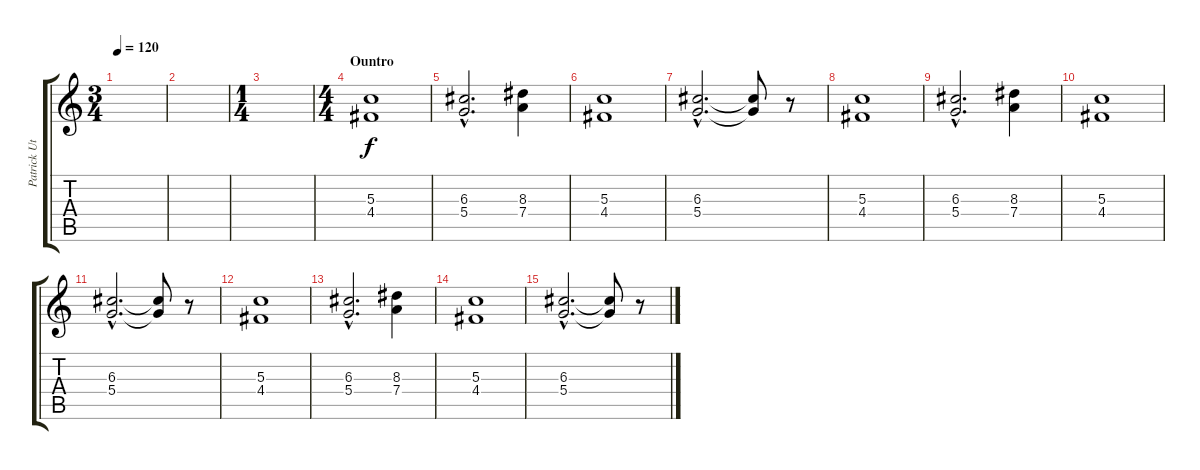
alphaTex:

\track ("Patrick Uterwijk" "Patrick Ut") {instrument overdrivenguitar}
\staff {score tabs}
\tuning (E4 B3 G3 D3 A2 E2) {hide}
\ts (3 4)
\tempo 120
\clef g2
\ks c
|
|
\ts (1 4)
|
\ts (4 4)
\section ("" "Ountro")
(5.3 4.4).1 |
(6.3{hac} 5.4{hac}).2{d} (8.3 7.4).4 |
(5.3 4.4).1 |
(6.3{hac} 5.4{hac}).2{d} (6.3{t} 5.4{t}).8 r.8 |
(5.3 4.4).1 |
(6.3{hac} 5.4{hac}).2{d} (8.3 7.4).4 |
(5.3 4.4).1 |
(6.3{hac} 5.4{hac}).2{d} (6.3{t} 5.4{t}).8 r.8 |
(5.3 4.4).1 |
(6.3{hac} 5.4{hac}).2{d} (8.3 7.4).4 |
(5.3 4.4).1 |
(6.3{hac} 5.4{hac}).2{d} (6.3{t} 5.4{t}).8 r.8
